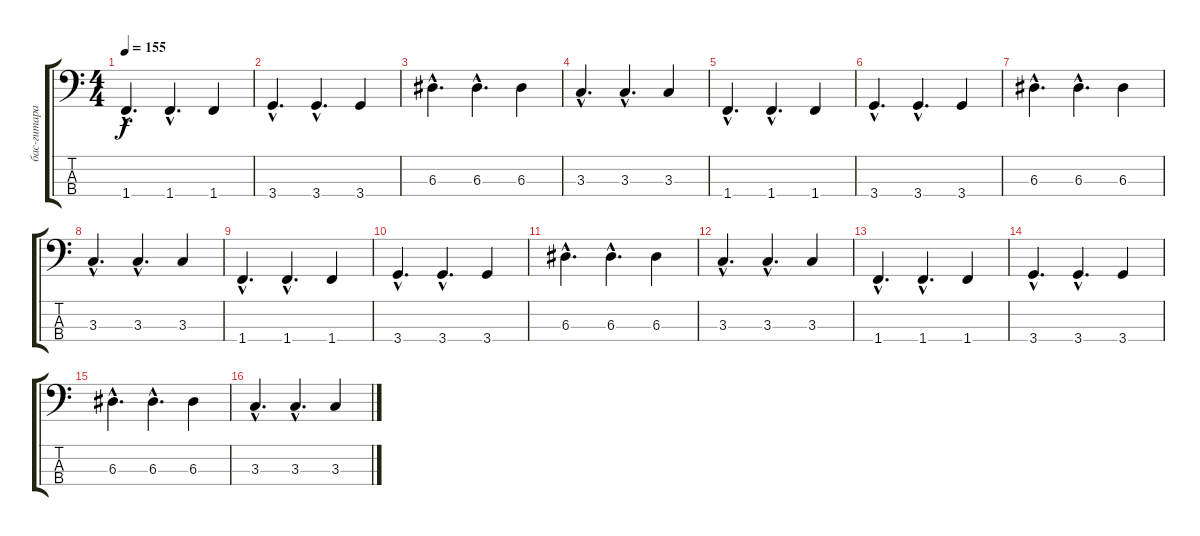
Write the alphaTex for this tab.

\track ("бас-гитара Peter Woodrobe" "бас-гитара") {instrument electricbassfinger}
\staff {score tabs}
\tuning (G2 D2 A1 E1) {hide}
\ts (4 4)
\tempo 155
\clef f4
\ks c
1.4{hac}.4{d dy f} 1.4{hac}.4{d} 1.4.4 |
3.4{hac}.4{d} 3.4{hac}.4{d} 3.4.4 |
6.3{hac}.4{d} 6.3{hac}.4{d} 6.3.4 |
3.3{hac}.4{d} 3.3{hac}.4{d} 3.3.4 |
1.4{hac}.4{d} 1.4{hac}.4{d} 1.4.4 |
3.4{hac}.4{d} 3.4{hac}.4{d} 3.4.4 |
6.3{hac}.4{d} 6.3{hac}.4{d} 6.3.4 |
3.3{hac}.4{d} 3.3{hac}.4{d} 3.3.4 |
1.4{hac}.4{d} 1.4{hac}.4{d} 1.4.4 |
3.4{hac}.4{d} 3.4{hac}.4{d} 3.4.4 |
6.3{hac}.4{d} 6.3{hac}.4{d} 6.3.4 |
3.3{hac}.4{d} 3.3{hac}.4{d} 3.3.4 |
1.4{hac}.4{d} 1.4{hac}.4{d} 1.4.4 |
3.4{hac}.4{d} 3.4{hac}.4{d} 3.4.4 |
6.3{hac}.4{d} 6.3{hac}.4{d} 6.3.4 |
3.3{hac}.4{d} 3.3{hac}.4{d} 3.3.4
